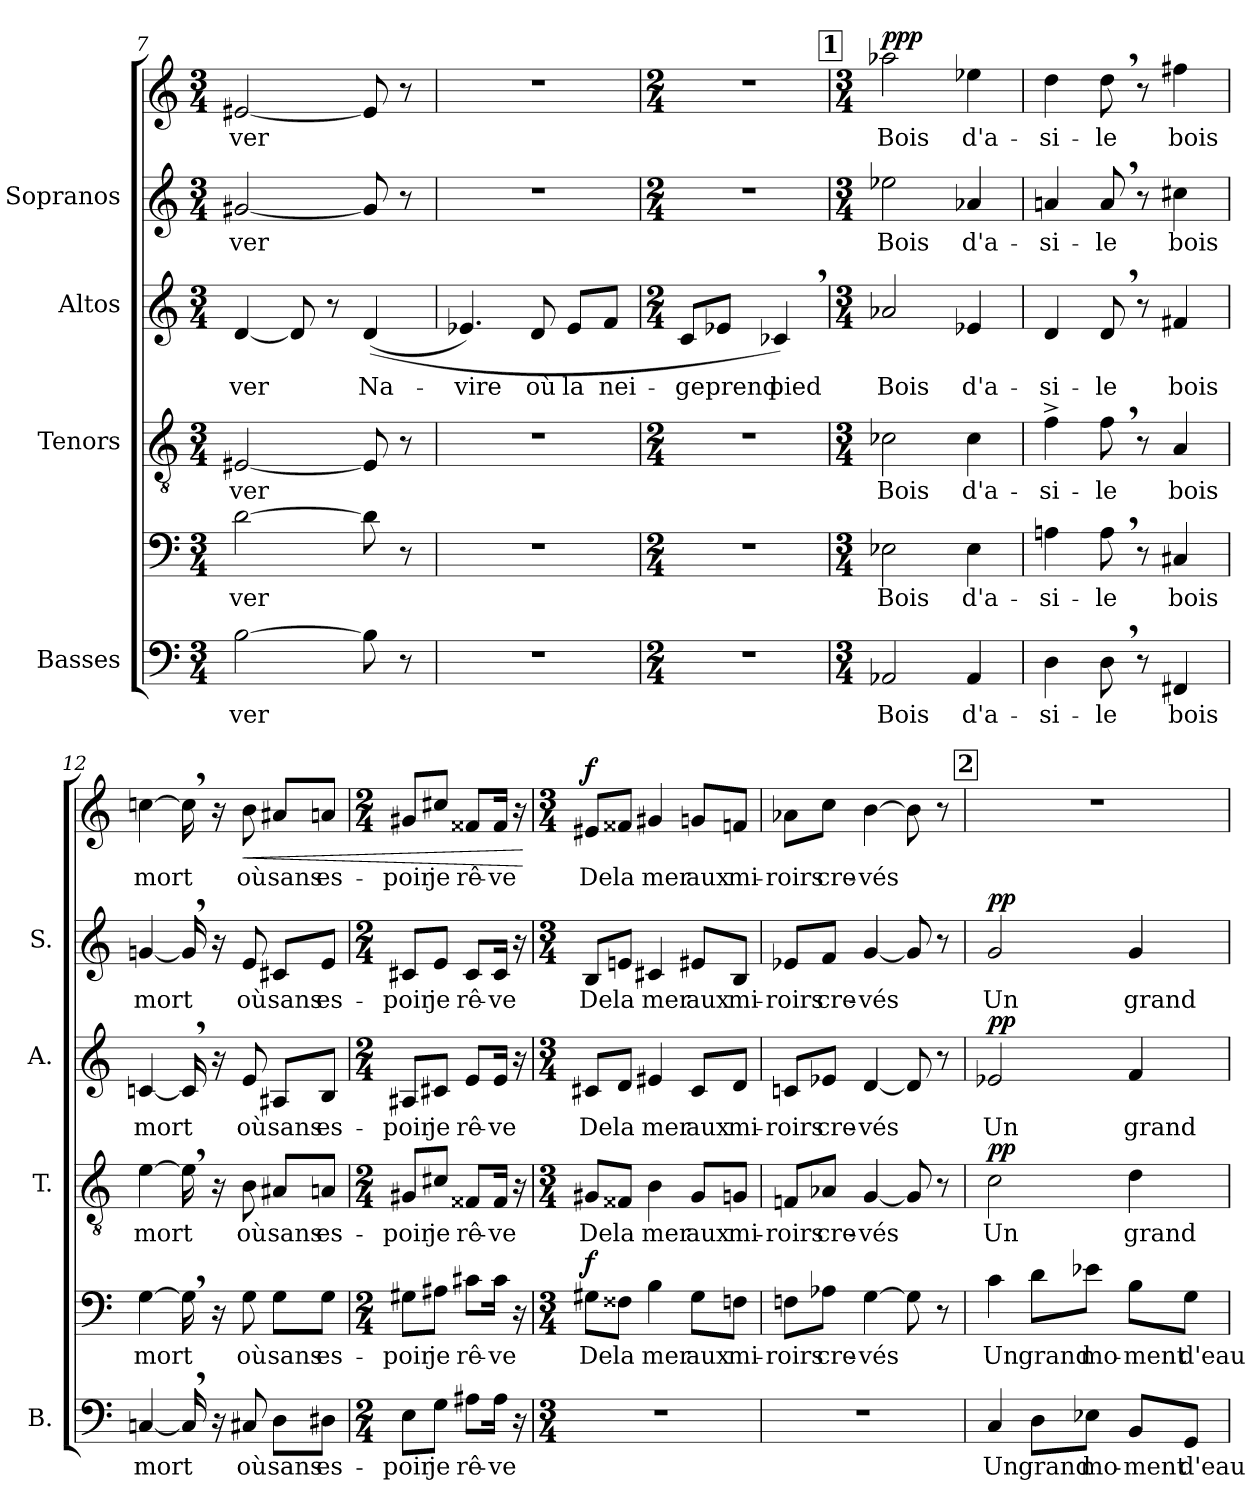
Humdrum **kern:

**kern	**text	**kern	**text	**dynam	**kern	**text	**dynam	**kern	**text	**dynam	**kern	**text	**kern	**text	**dynam
*part4	*part4	*part4	*part4	*part4	*part3	*part3	*part3	*part2	*part2	*part2	*part1	*part1	*part1	*part1	*part1
*staff6	*staff6	*staff5	*staff5	*staff5/6	*staff4	*staff4	*staff4	*staff3	*staff3	*staff3	*staff2	*staff2	*staff1	*staff1	*staff1/2
*I"Basses	*	*	*	*	*I"Tenors	*	*	*I"Altos	*	*	*I"Sopranos	*	*	*	*
*I'B.	*	*	*	*	*I'T.	*	*	*I'A.	*	*	*I'S.	*	*	*	*
*clefF4	*	*clefF4	*	*	*clefGv2	*	*	*clefG2	*	*	*clefG2	*	*clefG2	*	*
*k[]	*	*k[]	*	*	*k[]	*	*	*k[]	*	*	*k[]	*	*k[]	*	*
*M3/4	*	*M3/4	*	*	*M3/4	*	*	*M3/4	*	*	*M3/4	*	*M3/4	*	*
=7	=7	=7	=7	=7	=7	=7	=7	=7	=7	=7	=7	=7	=7	=7	=7
!	!LO:LY:b	!	!LO:LY:b	!	!	!LO:LY:b	!	!	!LO:LY:b	!	!	!LO:LY:b	!	!LO:LY:b	!
[2B\	-ver	[2d\	-ver	.	[2E#X/	-ver	.	[4d/	-ver	.	[2g#X/	-ver	[2e#X/	-ver	.
.	.	.	.	.	.	.	.	8d/]	.	.	.	.	.	.	.
.	.	.	.	.	.	.	.	8r	.	.	.	.	.	.	.
!	!	!	!	!	!	!	!	!	!LO:LY:b	!	!	!	!	!	!
8B\]	.	8d\]	.	.	8E#/]	.	.	(<(>4d/	Na-	.	8g#/]	.	8e#/]	.	.
8r	.	8r	.	.	8r	.	.	.	.	.	8r	.	8r	.	.
=8	=8	=8	=8	=8	=8	=8	=8	=8	=8	=8	=8	=8	=8	=8	=8
!	!	!	!	!	!	!	!	!	!LO:LY:b	!	!	!	!	!	!
2.r	.	2.r	.	.	2.r	.	.	4.e-X/)	-vire	.	2.r	.	2.r	.	.
!	!	!	!	!	!	!	!	!	!LO:LY:b	!	!	!	!	!	!
.	.	.	.	.	.	.	.	8d/	où	.	.	.	.	.	.
!	!	!	!	!	!	!	!	!	!LO:LY:b	!	!	!	!	!	!
.	.	.	.	.	.	.	.	8e-/L	la	.	.	.	.	.	.
!	!	!	!	!	!	!	!	!	!LO:LY:b	!	!	!	!	!	!
.	.	.	.	.	.	.	.	8f/J	nei-	.	.	.	.	.	.
!!LO:PB:g=z
=9	=9	=9	=9	=9	=9	=9	=9	=9	=9	=9	=9	=9	=9	=9	=9
*M2/4	*	*M2/4	*	*	*M2/4	*	*	*M2/4	*	*	*M2/4	*	*M2/4	*	*
!	!	!	!	!	!	!	!	!	!LO:LY:b	!	!	!	!	!	!
2r	.	2r	.	.	2r	.	.	8c/L	-ge	.	2r	.	2r	.	.
!	!	!	!	!	!	!	!	!	!LO:LY:b	!	!	!	!	!	!
.	.	.	.	.	.	.	.	8e-X/J	prend	.	.	.	.	.	.
!	!	!	!	!	!	!	!	!	!LO:LY:b	!	!	!	!	!	!
.	.	.	.	.	.	.	.	4c-X,/)	pied	.	.	.	.	.	.
!!LO:REH:place=s1:a:B:fs=14:t=1
=10	=10	=10	=10	=10	=10	=10	=10	=10	=10	=10	=10	=10	=10	=10	=10
*M3/4	*	*M3/4	*	*	*M3/4	*	*	*M3/4	*	*	*M3/4	*	*M3/4	*	*
!	!LO:LY:b	!	!LO:LY:b	!	!	!LO:LY:b	!	!	!LO:LY:b	!	!	!LO:LY:b	!	!LO:LY:b	!LO:DY:a
2AA-X/	Bois	2E-X\	Bois	.	2c-X\	Bois	.	2a-X/	Bois	.	2ee-X\	Bois	2aa-X\	Bois	ppp
!	!LO:LY:b	!	!LO:LY:b	!	!	!LO:LY:b	!	!	!LO:LY:b	!	!	!LO:LY:b	!	!LO:LY:b	!
4AA-/	d'a-	4E-\	d'a-	.	4c-\	d'a-	.	4e-X/	d'a-	.	4a-X/	d'a-	4ee-X\	d'a-	.
=11	=11	=11	=11	=11	=11	=11	=11	=11	=11	=11	=11	=11	=11	=11	=11
!	!LO:LY:b	!	!LO:LY:b	!	!	!LO:LY:b	!	!	!LO:LY:b	!	!	!LO:LY:b	!	!LO:LY:b	!
4D\	-si-	4An\	-si-	.	4f^\	-si-	.	4d/	-si-	.	4an/	-si-	4dd\	-si-	.
!	!LO:LY:b	!	!LO:LY:b	!	!	!LO:LY:b	!	!	!LO:LY:b	!	!	!LO:LY:b	!	!LO:LY:b	!
8D,\	-le	8A,\	-le	.	8f,\	-le	.	8d,/	-le	.	8a,/	-le	8dd,\	-le	.
8r	.	8r	.	.	8r	.	.	8r	.	.	8r	.	8r	.	.
!	!LO:LY:b	!	!LO:LY:b	!	!	!LO:LY:b	!	!	!LO:LY:b	!	!	!LO:LY:b	!	!LO:LY:b	!
4FF#X/	bois	4C#X/	bois	.	4A/	bois	.	4f#X/	bois	.	4cc#X\	bois	4ff#X\	bois	.
=12	=12	=12	=12	=12	=12	=12	=12	=12	=12	=12	=12	=12	=12	=12	=12
!	!LO:LY:b	!	!LO:LY:b	!	!	!LO:LY:b	!	!	!LO:LY:b	!	!	!LO:LY:b	!	!LO:LY:b	!
[4Cn/	mort	[4G\	mort	.	[4e\	mort	.	[4cn/	mort	.	[4gn/	mort	[4ccn\	mort	.
16C,/]	.	16G,\]	.	.	16e,\]	.	.	16c,/]	.	.	16g,/]	.	16cc,\]	.	.
16r	.	16r	.	.	16r	.	.	16r	.	.	16r	.	16r	.	.
!	!LO:LY:b	!	!LO:LY:b	!	!	!LO:LY:b	!	!	!LO:LY:b	!	!	!LO:LY:b	!	!LO:LY:b	!LO:HP:b
8C#X/	où	8G\	où	.	8B\	où	.	8e/	où	.	8e/	où	8b\	où	<
!	!LO:LY:b	!	!LO:LY:b	!	!	!LO:LY:b	!	!	!LO:LY:b	!	!	!LO:LY:b	!	!LO:LY:b	!
8D\L	sans	8G\L	sans	.	8A#X/L	sans	.	8A#X/L	sans	.	8c#X/L	sans	8a#X/L	sans	.
!	!LO:LY:b	!	!LO:LY:b	!	!	!LO:LY:b	!	!	!LO:LY:b	!	!	!LO:LY:b	!	!LO:LY:b	!
8D#X\J	es-	8G\J	es-	.	8An/J	es-	.	8B/J	es-	.	8e/J	es-	8an/J	es-	.
!!LO:LB:g=z
=13	=13	=13	=13	=13	=13	=13	=13	=13	=13	=13	=13	=13	=13	=13	=13
*M2/4	*	*M2/4	*	*	*M2/4	*	*	*M2/4	*	*	*M2/4	*	*M2/4	*	*
!	!LO:LY:b	!	!LO:LY:b	!	!	!LO:LY:b	!	!	!LO:LY:b	!	!	!LO:LY:b	!	!LO:LY:b	!
8E\L	-poir	8G#X\L	-poir	.	8G#X/L	-poir	.	8A#X/L	-poir	.	8c#X/L	-poir	8g#X/L	-poir	.
!	!LO:LY:b	!	!LO:LY:b	!	!	!LO:LY:b	!	!	!LO:LY:b	!	!	!LO:LY:b	!	!LO:LY:b	!
8G\J	je	8A#X\J	je	.	8c#X/J	je	.	8c#X/J	je	.	8e/J	je	8cc#X/J	je	.
!	!LO:LY:b	!	!LO:LY:b	!	!	!LO:LY:b	!	!	!LO:LY:b	!	!	!LO:LY:b	!	!LO:LY:b	!
8A#X\L	rê-	8c#X\L	rê-	.	8F##X/L	rê-	.	8e/L	rê-	.	8c#/L	rê-	8f##X/L	rê-	.
!	!LO:LY:b	!	!LO:LY:b	!	!	!LO:LY:b	!	!	!LO:LY:b	!	!	!LO:LY:b	!	!LO:LY:b	!
16A#\Jk	-ve	16c#\Jk	-ve	.	16F##/Jk	-ve	.	16e/Jk	-ve	.	16c#/Jk	-ve	16f##/Jk	-ve	.
16r	.	16r	.	.	16r	.	.	16r	.	.	16r	.	16r	.	.
.	.	.	.	.	.	.	.	.	.	.	.	.	.	.	[
=14	=14	=14	=14	=14	=14	=14	=14	=14	=14	=14	=14	=14	=14	=14	=14
*M3/4	*	*M3/4	*	*	*M3/4	*	*	*M3/4	*	*	*M3/4	*	*M3/4	*	*
!	!	!	!LO:LY:b	!LO:DY:a	!	!LO:LY:b	!	!	!LO:LY:b	!	!	!LO:LY:b	!	!LO:LY:b	!LO:DY:a
2.r	.	8G#X\L	De	f	8G#X/L	De	.	8c#X/L	De	.	8B/L	De	8e#X/L	De	f
!	!	!	!LO:LY:b	!	!	!LO:LY:b	!	!	!LO:LY:b	!	!	!LO:LY:b	!	!LO:LY:b	!
.	.	8F##X\J	la	.	8F##X/J	la	.	8d/J	la	.	8en/J	la	8f##X/J	la	.
!	!	!	!LO:LY:b	!	!	!LO:LY:b	!	!	!LO:LY:b	!	!	!LO:LY:b	!	!LO:LY:b	!
.	.	4B\	mer	.	4B\	mer	.	4e#X/	mer	.	4c#X/	mer	4g#X/	mer	.
!	!	!	!LO:LY:b	!	!	!LO:LY:b	!	!	!LO:LY:b	!	!	!LO:LY:b	!	!LO:LY:b	!
.	.	8G#\L	aux	.	8G#/L	aux	.	8c#/L	aux	.	8e#X/L	aux	8gn/L	aux	.
!	!	!	!LO:LY:b	!	!	!LO:LY:b	!	!	!LO:LY:b	!	!	!LO:LY:b	!	!LO:LY:b	!
.	.	8Fn\J	mi-	.	8Gn/J	mi-	.	8d/J	mi-	.	8B/J	mi-	8fn/J	mi-	.
=15	=15	=15	=15	=15	=15	=15	=15	=15	=15	=15	=15	=15	=15	=15	=15
!	!	!	!LO:LY:b	!	!	!LO:LY:b	!	!	!LO:LY:b	!	!	!LO:LY:b	!	!LO:LY:b	!
2.r	.	8Fn\L	-roirs	.	8Fn/L	-roirs	.	8cn/L	-roirs	.	8e-X/L	-roirs	8a-X\L	-roirs	.
!	!	!	!LO:LY:b	!	!	!LO:LY:b	!	!	!LO:LY:b	!	!	!LO:LY:b	!	!LO:LY:b	!
.	.	8A-X\J	cre-	.	8A-X/J	cre-	.	8e-X/J	cre-	.	8f/J	cre-	8cc\J	cre-	.
!	!	!	!LO:LY:b	!	!	!LO:LY:b	!	!	!LO:LY:b	!	!	!LO:LY:b	!	!LO:LY:b	!
.	.	[4G\	-vés	.	[4G/	-vés	.	[4d/	-vés	.	[4g/	-vés	[4b\	-vés	.
.	.	8G\]	.	.	8G/]	.	.	8d/]	.	.	8g/]	.	8b\]	.	.
.	.	8r	.	.	8r	.	.	8r	.	.	8r	.	8r	.	.
!!LO:PB:g=z
!!LO:REH:place=s1:a:B:fs=14:t=2
=16	=16	=16	=16	=16	=16	=16	=16	=16	=16	=16	=16	=16	=16	=16	=16
!	!LO:LY:b	!	!LO:LY:b	!LO:DY:a=2	!	!LO:LY:b	!	!	!LO:LY:b	!	!	!LO:LY:b	!	!	!
!	!	!	!	!LO:DY:n=1:a=2	!	!	!	!	!	!	!	!	!	!	!
!	!	!	!	!LO:DY:n=2:a	!	!	!	!	!	!	!	!	!	!	!
!	!	!	!	!LO:DY:n=3:a	!	!	!LO:DY:a	!	!	!LO:DY:a	!	!	!	!	!LO:DY:a=2
4C/	Un	4c\	Un	mf other-dynamics mf other-dynamics	2c\	Un	pp	2e-X/	Un	pp	2g/	Un	2.r	.	pp
!	!LO:LY:b	!	!LO:LY:b	!	!	!	!	!	!	!	!	!	!	!	!
8D\L	grand	8d\L	grand	.	.	.	.	.	.	.	.	.	.	.	.
!	!LO:LY:b	!	!LO:LY:b	!	!	!	!	!	!	!	!	!	!	!	!
8E-X\J	mo-	8e-X\J	mo-	.	.	.	.	.	.	.	.	.	.	.	.
!	!LO:LY:b	!	!LO:LY:b	!	!	!LO:LY:b	!	!	!LO:LY:b	!	!	!LO:LY:b	!	!	!
8BB/L	-ment	8B\L	-ment	.	4d\	grand	.	4f/	grand	.	4g/	grand	.	.	.
!	!LO:LY:b	!	!LO:LY:b	!	!	!	!	!	!	!	!	!	!	!	!
8GG/J	d'eau	8G\J	d'eau	.	.	.	.	.	.	.	.	.	.	.	.
=	=	=	=	=	=	=	=	=	=	=	=	=	=	=	=
*-	*-	*-	*-	*-	*-	*-	*-	*-	*-	*-	*-	*-	*-	*-	*-
